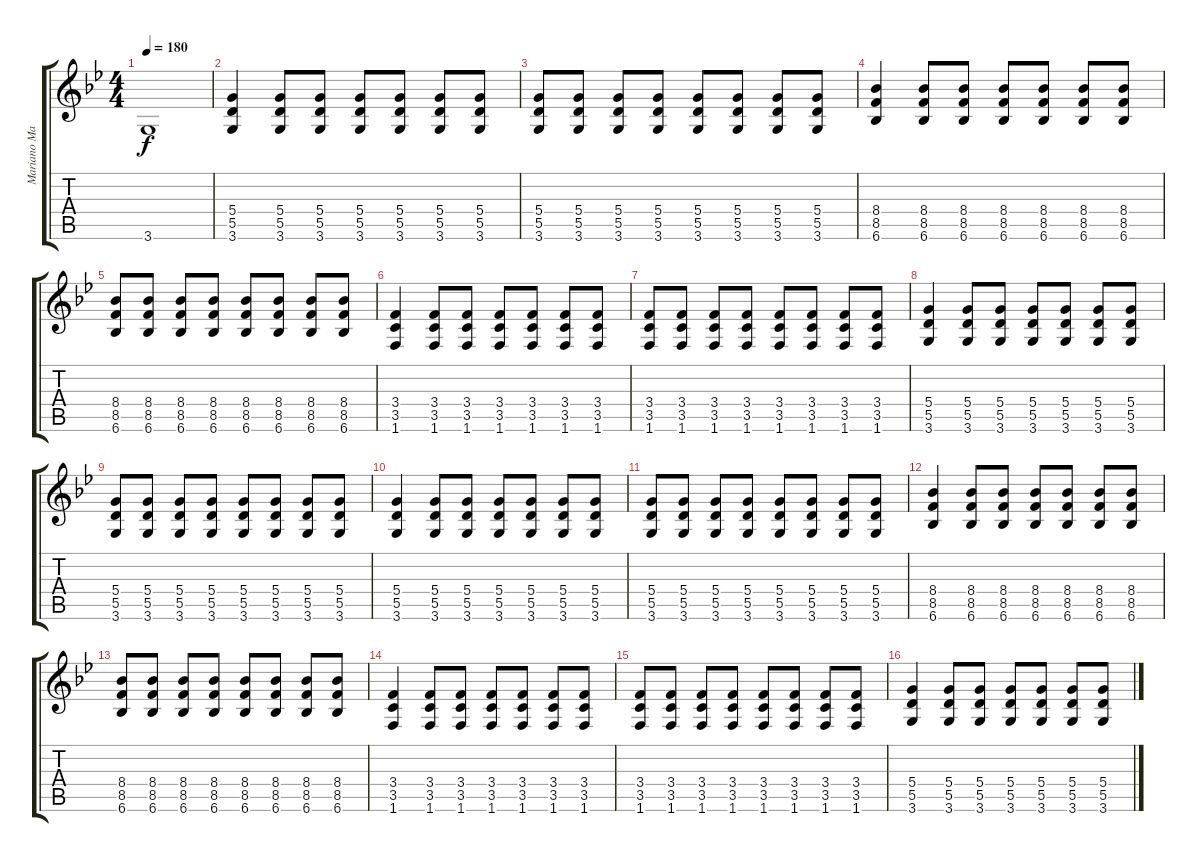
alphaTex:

\track ("Mariano Martinez" "Mariano Ma") {instrument distortionguitar}
\staff {score tabs}
\tuning (E4 B3 G3 D3 A2 E2) {hide}
\ts (4 4)
\tempo 180
\clef g2
\ks bb
3.6{t}.1{dy f} |
(5.4 5.5 3.6).4 (5.4 5.5 3.6).8 (5.4 5.5 3.6).8 (5.4 5.5 3.6).8 (5.4 5.5 3.6).8 (5.4 5.5 3.6).8 (5.4 5.5 3.6).8 |
(5.4 5.5 3.6).8 (5.4 5.5 3.6).8 (5.4 5.5 3.6).8 (5.4 5.5 3.6).8 (5.4 5.5 3.6).8 (5.4 5.5 3.6).8 (5.4 5.5 3.6).8 (5.4 5.5 3.6).8 |
(8.4 8.5 6.6).4 (8.4 8.5 6.6).8 (8.4 8.5 6.6).8 (8.4 8.5 6.6).8 (8.4 8.5 6.6).8 (8.4 8.5 6.6).8 (8.4 8.5 6.6).8 |
(8.4 8.5 6.6).8 (8.4 8.5 6.6).8 (8.4 8.5 6.6).8 (8.4 8.5 6.6).8 (8.4 8.5 6.6).8 (8.4 8.5 6.6).8 (8.4 8.5 6.6).8 (8.4 8.5 6.6).8 |
(3.4 3.5 1.6).4 (3.4 3.5 1.6).8 (3.4 3.5 1.6).8 (3.4 3.5 1.6).8 (3.4 3.5 1.6).8 (3.4 3.5 1.6).8 (3.4 3.5 1.6).8 |
(3.4 3.5 1.6).8 (3.4 3.5 1.6).8 (3.4 3.5 1.6).8 (3.4 3.5 1.6).8 (3.4 3.5 1.6).8 (3.4 3.5 1.6).8 (3.4 3.5 1.6).8 (3.4 3.5 1.6).8 |
(5.4 5.5 3.6).4 (5.4 5.5 3.6).8 (5.4 5.5 3.6).8 (5.4 5.5 3.6).8 (5.4 5.5 3.6).8 (5.4 5.5 3.6).8 (5.4 5.5 3.6).8 |
(5.4 5.5 3.6).8 (5.4 5.5 3.6).8 (5.4 5.5 3.6).8 (5.4 5.5 3.6).8 (5.4 5.5 3.6).8 (5.4 5.5 3.6).8 (5.4 5.5 3.6).8 (5.4 5.5 3.6).8 |
(5.4 5.5 3.6).4 (5.4 5.5 3.6).8 (5.4 5.5 3.6).8 (5.4 5.5 3.6).8 (5.4 5.5 3.6).8 (5.4 5.5 3.6).8 (5.4 5.5 3.6).8 |
(5.4 5.5 3.6).8 (5.4 5.5 3.6).8 (5.4 5.5 3.6).8 (5.4 5.5 3.6).8 (5.4 5.5 3.6).8 (5.4 5.5 3.6).8 (5.4 5.5 3.6).8 (5.4 5.5 3.6).8 |
(8.4 8.5 6.6).4 (8.4 8.5 6.6).8 (8.4 8.5 6.6).8 (8.4 8.5 6.6).8 (8.4 8.5 6.6).8 (8.4 8.5 6.6).8 (8.4 8.5 6.6).8 |
(8.4 8.5 6.6).8 (8.4 8.5 6.6).8 (8.4 8.5 6.6).8 (8.4 8.5 6.6).8 (8.4 8.5 6.6).8 (8.4 8.5 6.6).8 (8.4 8.5 6.6).8 (8.4 8.5 6.6).8 |
(3.4 3.5 1.6).4 (3.4 3.5 1.6).8 (3.4 3.5 1.6).8 (3.4 3.5 1.6).8 (3.4 3.5 1.6).8 (3.4 3.5 1.6).8 (3.4 3.5 1.6).8 |
(3.4 3.5 1.6).8 (3.4 3.5 1.6).8 (3.4 3.5 1.6).8 (3.4 3.5 1.6).8 (3.4 3.5 1.6).8 (3.4 3.5 1.6).8 (3.4 3.5 1.6).8 (3.4 3.5 1.6).8 |
(5.4 5.5 3.6).4 (5.4 5.5 3.6).8 (5.4 5.5 3.6).8 (5.4 5.5 3.6).8 (5.4 5.5 3.6).8 (5.4 5.5 3.6).8 (5.4 5.5 3.6).8
